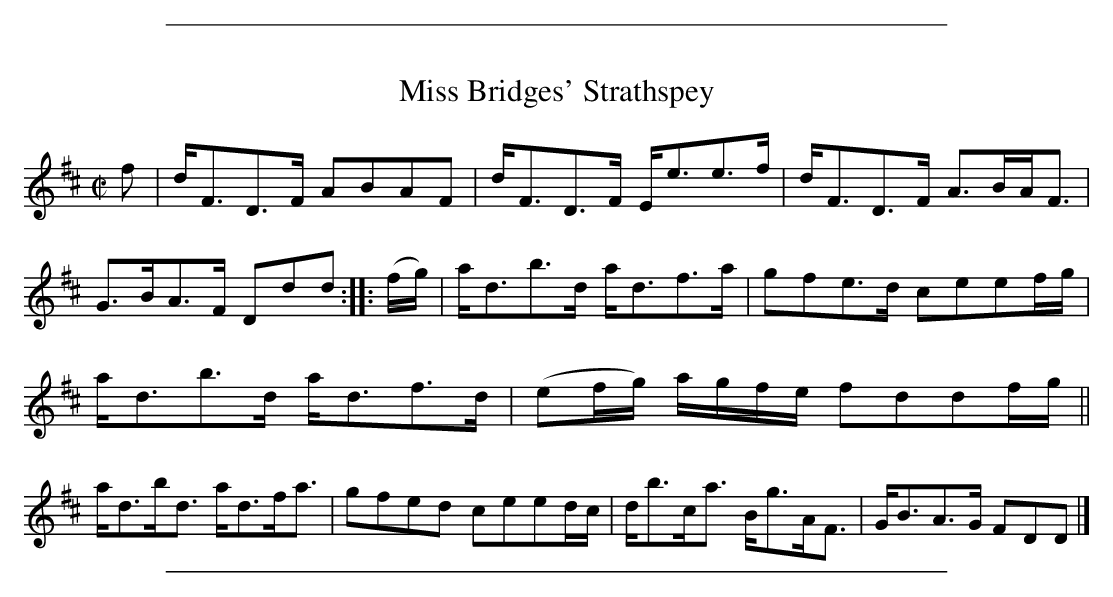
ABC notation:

X:1
T: Miss Bridges' Strathspey
M: C|
L: 1/8
K: D
f |\
d<FD>F ABAF | d<FD>F E<ee>f | d<FD>F A>BA<F | G>BA>F Ddd :: (f/g/) | a<db>d a<df>a | gfe>d ceef/g/ |
a<db>d a<df>d | (ef/g/) a/g/f/e/ fddf/g/ || a<db<d a<df<a | gfed ceed/c/ | d<bc<a B<gA<F | G<BA>G FDD |]
